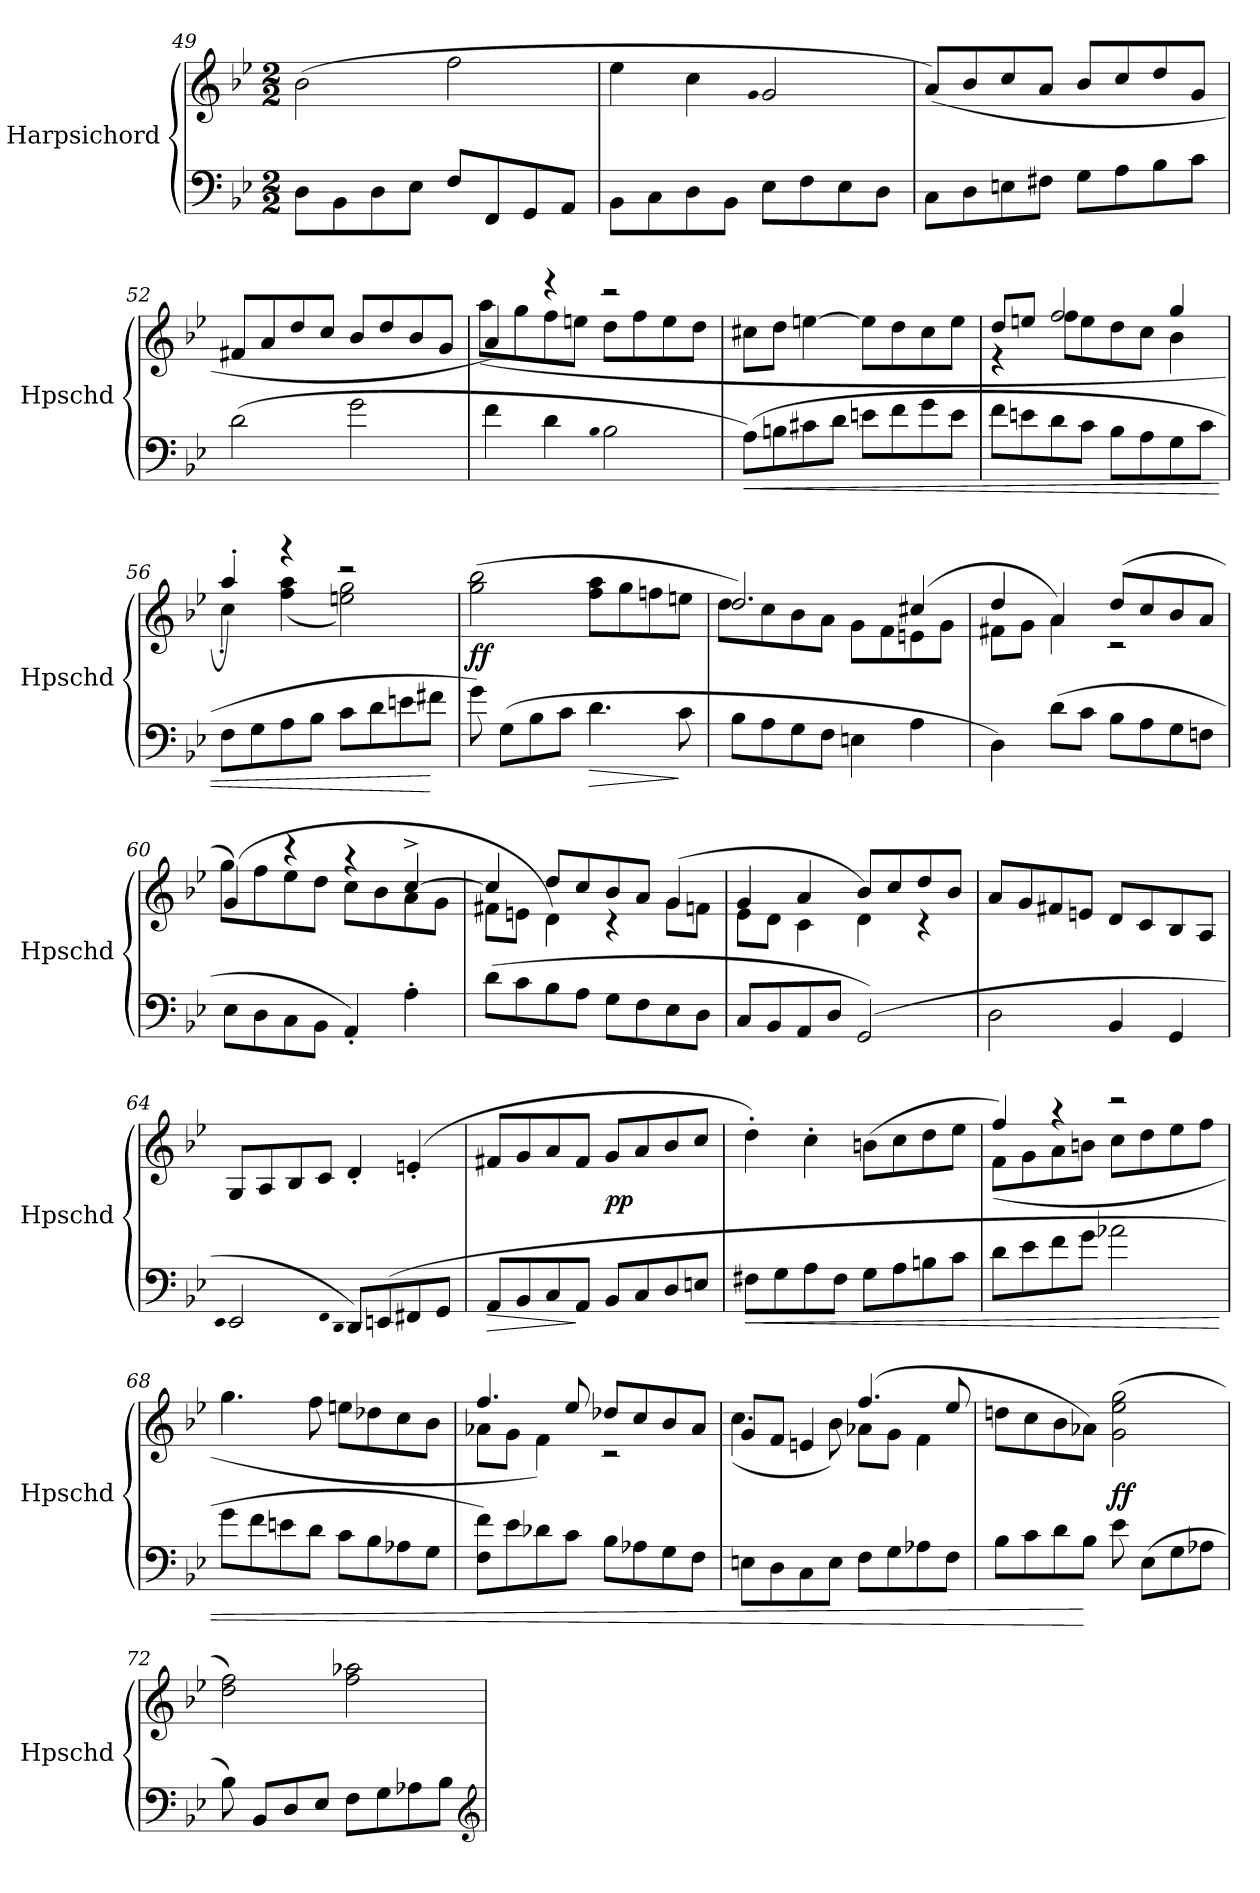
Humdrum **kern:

**kern	**kern	**dynam
*part1	*part1	*part1
*staff2	*staff1	*staff1/2
*I"Harpsichord	*	*
*I'Hpschd	*	*
*clefF4	*clefG2	*
*k[b-e-]	*k[b-e-]	*
*g:	*g:	*
*M2/2	*M2/2	*
=49	=49	=49
8D\L	(2b-\	.
8BB-\	.	.
8D\	.	.
8E-\J	.	.
8F/L	2ff\	.
8FF/	.	.
8GG/	.	.
8AA/J	.	.
=50	=50	=50
8BB-\L	4ee-\	.
8C\	.	.
8D\	4cc\	.
8BB-\J	.	.
.	qg	.
8E-\L	2g/	.
8F\	.	.
8E-\	.	.
8D\J	.	.
=51	=51	=51
8C\L	(8a/L)	.
8D\	8b-/	.
8En\	8cc/	.
8F#X\J	8a/J	.
8G\L	8b-/L	.
8A\	8cc/	.
8B-\	8dd/	.
8c\J	8g/J	.
=52	=52	=52
(2d\	8f#X/L	.
.	8a/	.
.	8dd/	.
.	8cc/J	.
2g\	8b-/L	.
.	8dd/	.
.	8b-/	.
.	8g/J	.
=53	=53	=53
*	*^	*
4f\	4a/)	(8aa\L	.
.	.	8gg\	.
4d\	4r	8ff\	.
.	.	8een\J	.
qB-	.	.	.
2B-\	2r	8dd\L	.
.	.	8ff\	.
.	.	8ee\	.
.	.	8dd\J	.
=54	=54	=54	=54
!	!	!	!LO:HP:b=2
*	*v	*v	*
(8A\L)	8cc#X\L	<
8Bn\	8dd\J	.
8c#X\	[4een\	.
8d\J	.	.
8en\L	8ee\L]	.
8f\	8dd\	.
8g\	8cc#\	.
8e\J	8ee\J	.
=55	=55	=55
*	*^	*
8f\L	8dd/L	4r	.
8en\	8een/J	.	.
8d\	2ff/	8ff\L	.
8c\J	.	8ee\	.
8B-\L	.	8dd\	.
8A\	.	8cc\J	.
8G\	4gg/	4b-\	.
8c\J	.	.	.
=56	=56	=56	=56
8F\L	4aa'/)	4cc'\	.
8G\	.	.	.
8A\	4r	(4ff\ 4aa\	.
8B-\J	.	.	.
8c\L	2r	2een\ 2gg\)	.
8d\	.	.	.
8en\	.	.	.
8f#X\J	.	.	[
*	*v	*v	*
=57	=57	=57
8g\)	(2gg\ 2bb-\	f f
(8G\L	.	.
8B-\	.	.
8c\J	.	.
!	!	!LO:HP:b=2
!	!	!LO:HP:n=1:b
4.d\	8ff\ 8aa\L	> >
.	8gg\	.
.	8ffn\	.
8c\	8een\J	] ]
=58	=58	=58
*	*^	*
8B-\L	2.dd/)	8dd\L	mf mf
8A\	.	8cc\	.
8G\	.	8b-\	.
8F\J	.	8a\J	.
4En\	.	8g\L	.
.	.	8f\	.
4A\	(4cc#X/	8en\	.
.	.	8g\J	.
=59	=59	=59	=59
4D\)	4dd/	8f#X\L	.
.	.	8g\J	.
(8d\L	4a/)	4a\	.
8c\J	.	.	.
8B-\L	(8dd/L	2r	.
8A\	8cc/	.	.
8G\	8b-/	.	.
8Fn\J	8a/J	.	.
=60	=60	=60	=60
8E-\L	(4g/)	8gg\L	.
8D\	.	8ff\	.
8C\	4r	8ee-\	.
8BB-\J	.	8dd\J	.
4AA'/)	4r	8cc\L	.
.	.	8b-\	.
4A'\	[4cc^/	8a\	.
.	.	8g\J	.
=61	=61	=61	=61
(8d\L	4cc/]	8f#X\L	.
8c\	.	8en\J	.
8B-\	8dd/L	4d\)	.
8A\J	8cc/	.	.
8G\L	8b-/	4r	.
8F\	8a/J	.	.
8E-\	(4g/	8g\L	.
8D\J	.	8fn\J	.
=62	=62	=62	=62
8C/L	4g/	8e-\L	.
8BB-/	.	8d\J	.
8AA/	4a/	4c\	.
8D/J	.	.	.
(2GG/)	8b-/L	4d\)	.
.	8cc/	.	.
.	8dd/	4r	.
.	8b-/J	.	.
*	*v	*v	*
=63	=63	=63
2D\	8a/L	.
.	8g/	.
.	8f#X/	.
.	8en/J	.
4BB-/	8d/L	.
.	8c/	.
4GG/	8B-/	.
.	8A/J	.
=64	=64	=64
qEE-	.	.
2EE-/	8G/L	.
.	8A/	.
.	8B-/	.
.	8c/J	.
qFF	.	.
qDD	.	.
8DD/L)	4d'/	.
(8EEn/	.	.
8FF#X/	(4en'/	.
8GG/J	.	.
=65	=65	=65
!	!	!LO:HP:b=2
!	!	!LO:HP:n=1:b
8AA/L	8f#X/L	> >
8BB-/	8g/	.
8C/	8a/	.
8AA/J	8f#/J	] ]
8BB-/L	8g/L	p p
8C/	8a/	.
8D/	8b-/	.
8En/J	8cc/J	.
=66	=66	=66
!	!	!LO:HP:b=2
!	!	!LO:HP:n=1:b
8F#X\L	4dd'\)	< <
8G\	.	.
8A\	4cc'\	.
8F#\J	.	.
8G\L	(8bn\L	.
8A\	8cc\	.
8Bn\	8dd\	.
8c\J	8ee-\J	.
=67	=67	=67
*	*^	*
8d\L	4ff/)	(8f\L	.
8e-\	.	8g\	.
8f\	4r	8a\	.
8g\J	.	8bn\J	.
2a-X\	2r	8cc\L	.
.	.	8dd\	.
.	.	8ee-\	.
.	.	8ff\J	.
*	*v	*v	*
=68	=68	=68
8g\L	4.gg\	.
8f\	.	.
8en\	.	.
8d\J	8ff\	.
8c\L	8een\L	.
8B-\	8dd-X\	.
8A-X\	8cc\	.
8G\J	8b-\J	.
=69	=69	=69
*	*^	*
8F\ 8f\L)	4.ff/	8a-X\L	.
8e-\	.	8g\J	.
8d-X\	.	4f\)	.
8c\J	8ee-/	.	.
8B-\L	8dd-X/L	2r	.
8A-X\	8cc/	.	.
8G\	8b-/	.	.
8F\J	8a-/J	.	.
=70	=70	=70	=70
8En\L	8g/L	(4.cc\	.
8D\	8f/J	.	.
8C\	4en/	.	.
8E\J	.	8b-\)	.
8F\L	(4.ff/	8a-X\L	.
8G\	.	8g\J	.
8A-X\	.	4f\	.
8F\J	8ee-/	.	.
*	*v	*v	*
=71	=71	=71
8B-\L	8ddn\L	.
8c\	8cc\	.
8d\	8b-\	.
8B-\J	8a-X\J)	[ [
8e-\	(2g\ 2ee-\ 2gg\	f f
(8E-\L	.	.
8G\	.	.
8A-X\J	.	.
=72	=72	=72
8B-\)	2dd\ 2ff\)	.
8BB-/L	.	.
8D/	.	.
8E-/J	.	.
8F\L	2ff\ 2aa-X\	.
8G\	.	.
8A-X\	.	.
8B-\J	.	.
*clefG2	*	*
=	=	=
*-	*-	*-
